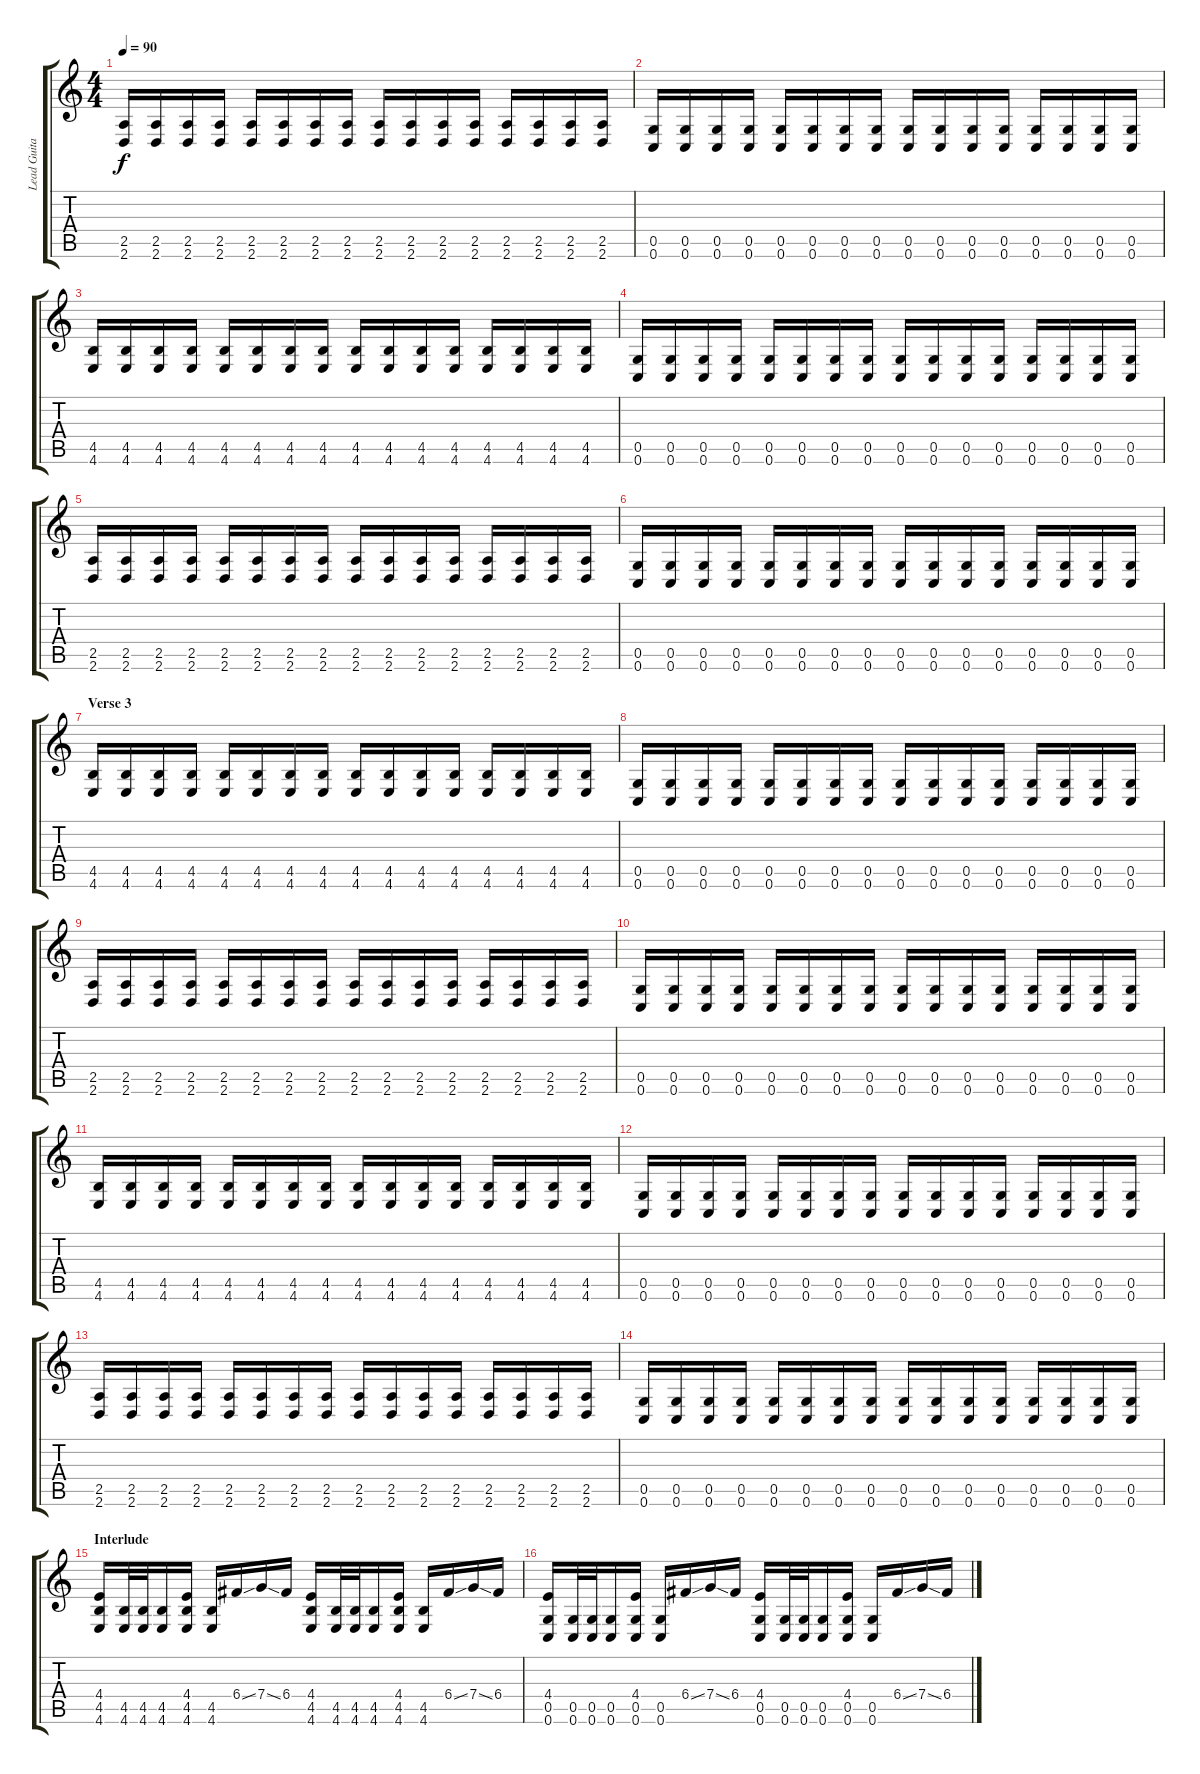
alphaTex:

\track ("Lead Guitar 1" "Lead Guita") {instrument distortionguitar}
\staff {score tabs}
\tuning (D4 A3 F3 C3 G2 C2) {hide}
\ts (4 4)
\tempo 90
\clef g2
\ks c
(2.5 2.6).16{dy f} (2.5 2.6).16 (2.5 2.6).16 (2.5 2.6).16 (2.5 2.6).16 (2.5 2.6).16 (2.5 2.6).16 (2.5 2.6).16 (2.5 2.6).16 (2.5 2.6).16 (2.5 2.6).16 (2.5 2.6).16 (2.5 2.6).16 (2.5 2.6).16 (2.5 2.6).16 (2.5 2.6).16 |
(0.5 0.6).16 (0.5 0.6).16 (0.5 0.6).16 (0.5 0.6).16 (0.5 0.6).16 (0.5 0.6).16 (0.5 0.6).16 (0.5 0.6).16 (0.5 0.6).16 (0.5 0.6).16 (0.5 0.6).16 (0.5 0.6).16 (0.5 0.6).16 (0.5 0.6).16 (0.5 0.6).16 (0.5 0.6).16 |
(4.5 4.6).16 (4.5 4.6).16 (4.5 4.6).16 (4.5 4.6).16 (4.5 4.6).16 (4.5 4.6).16 (4.5 4.6).16 (4.5 4.6).16 (4.5 4.6).16 (4.5 4.6).16 (4.5 4.6).16 (4.5 4.6).16 (4.5 4.6).16 (4.5 4.6).16 (4.5 4.6).16 (4.5 4.6).16 |
(0.5 0.6).16 (0.5 0.6).16 (0.5 0.6).16 (0.5 0.6).16 (0.5 0.6).16 (0.5 0.6).16 (0.5 0.6).16 (0.5 0.6).16 (0.5 0.6).16 (0.5 0.6).16 (0.5 0.6).16 (0.5 0.6).16 (0.5 0.6).16 (0.5 0.6).16 (0.5 0.6).16 (0.5 0.6).16 |
(2.5 2.6).16 (2.5 2.6).16 (2.5 2.6).16 (2.5 2.6).16 (2.5 2.6).16 (2.5 2.6).16 (2.5 2.6).16 (2.5 2.6).16 (2.5 2.6).16 (2.5 2.6).16 (2.5 2.6).16 (2.5 2.6).16 (2.5 2.6).16 (2.5 2.6).16 (2.5 2.6).16 (2.5 2.6).16 |
(0.5 0.6).16 (0.5 0.6).16 (0.5 0.6).16 (0.5 0.6).16 (0.5 0.6).16 (0.5 0.6).16 (0.5 0.6).16 (0.5 0.6).16 (0.5 0.6).16 (0.5 0.6).16 (0.5 0.6).16 (0.5 0.6).16 (0.5 0.6).16 (0.5 0.6).16 (0.5 0.6).16 (0.5 0.6).16 |
\section ("" "Verse 3")
(4.5 4.6).16 (4.5 4.6).16 (4.5 4.6).16 (4.5 4.6).16 (4.5 4.6).16 (4.5 4.6).16 (4.5 4.6).16 (4.5 4.6).16 (4.5 4.6).16 (4.5 4.6).16 (4.5 4.6).16 (4.5 4.6).16 (4.5 4.6).16 (4.5 4.6).16 (4.5 4.6).16 (4.5 4.6).16 |
(0.5 0.6).16 (0.5 0.6).16 (0.5 0.6).16 (0.5 0.6).16 (0.5 0.6).16 (0.5 0.6).16 (0.5 0.6).16 (0.5 0.6).16 (0.5 0.6).16 (0.5 0.6).16 (0.5 0.6).16 (0.5 0.6).16 (0.5 0.6).16 (0.5 0.6).16 (0.5 0.6).16 (0.5 0.6).16 |
(2.5 2.6).16 (2.5 2.6).16 (2.5 2.6).16 (2.5 2.6).16 (2.5 2.6).16 (2.5 2.6).16 (2.5 2.6).16 (2.5 2.6).16 (2.5 2.6).16 (2.5 2.6).16 (2.5 2.6).16 (2.5 2.6).16 (2.5 2.6).16 (2.5 2.6).16 (2.5 2.6).16 (2.5 2.6).16 |
(0.5 0.6).16 (0.5 0.6).16 (0.5 0.6).16 (0.5 0.6).16 (0.5 0.6).16 (0.5 0.6).16 (0.5 0.6).16 (0.5 0.6).16 (0.5 0.6).16 (0.5 0.6).16 (0.5 0.6).16 (0.5 0.6).16 (0.5 0.6).16 (0.5 0.6).16 (0.5 0.6).16 (0.5 0.6).16 |
(4.5 4.6).16 (4.5 4.6).16 (4.5 4.6).16 (4.5 4.6).16 (4.5 4.6).16 (4.5 4.6).16 (4.5 4.6).16 (4.5 4.6).16 (4.5 4.6).16 (4.5 4.6).16 (4.5 4.6).16 (4.5 4.6).16 (4.5 4.6).16 (4.5 4.6).16 (4.5 4.6).16 (4.5 4.6).16 |
(0.5 0.6).16 (0.5 0.6).16 (0.5 0.6).16 (0.5 0.6).16 (0.5 0.6).16 (0.5 0.6).16 (0.5 0.6).16 (0.5 0.6).16 (0.5 0.6).16 (0.5 0.6).16 (0.5 0.6).16 (0.5 0.6).16 (0.5 0.6).16 (0.5 0.6).16 (0.5 0.6).16 (0.5 0.6).16 |
(2.5 2.6).16 (2.5 2.6).16 (2.5 2.6).16 (2.5 2.6).16 (2.5 2.6).16 (2.5 2.6).16 (2.5 2.6).16 (2.5 2.6).16 (2.5 2.6).16 (2.5 2.6).16 (2.5 2.6).16 (2.5 2.6).16 (2.5 2.6).16 (2.5 2.6).16 (2.5 2.6).16 (2.5 2.6).16 |
(0.5 0.6).16 (0.5 0.6).16 (0.5 0.6).16 (0.5 0.6).16 (0.5 0.6).16 (0.5 0.6).16 (0.5 0.6).16 (0.5 0.6).16 (0.5 0.6).16 (0.5 0.6).16 (0.5 0.6).16 (0.5 0.6).16 (0.5 0.6).16 (0.5 0.6).16 (0.5 0.6).16 (0.5 0.6).16 |
\section ("" "Interlude")
(4.4 4.5 4.6).16 (4.5 4.6).32 (4.5 4.6).32 (4.5 4.6).16 (4.4 4.5 4.6).16 (4.5 4.6).16 6.4{ss}.16 7.4{ss}.16 6.4.16 (4.4 4.5 4.6).16 (4.5 4.6).32 (4.5 4.6).32 (4.5 4.6).16 (4.4 4.5 4.6).16 (4.5 4.6).16 6.4{ss}.16 7.4{ss}.16 6.4.16 |
(4.4 0.5 0.6).16 (0.5 0.6).32 (0.5 0.6).32 (0.5 0.6).16 (4.4 0.5 0.6).16 (0.5 0.6).16 6.4{ss}.16 7.4{ss}.16 6.4.16 (4.4 0.5 0.6).16 (0.5 0.6).32 (0.5 0.6).32 (0.5 0.6).16 (4.4 0.5 0.6).16 (0.5 0.6).16 6.4{ss}.16 7.4{ss}.16 6.4.16
